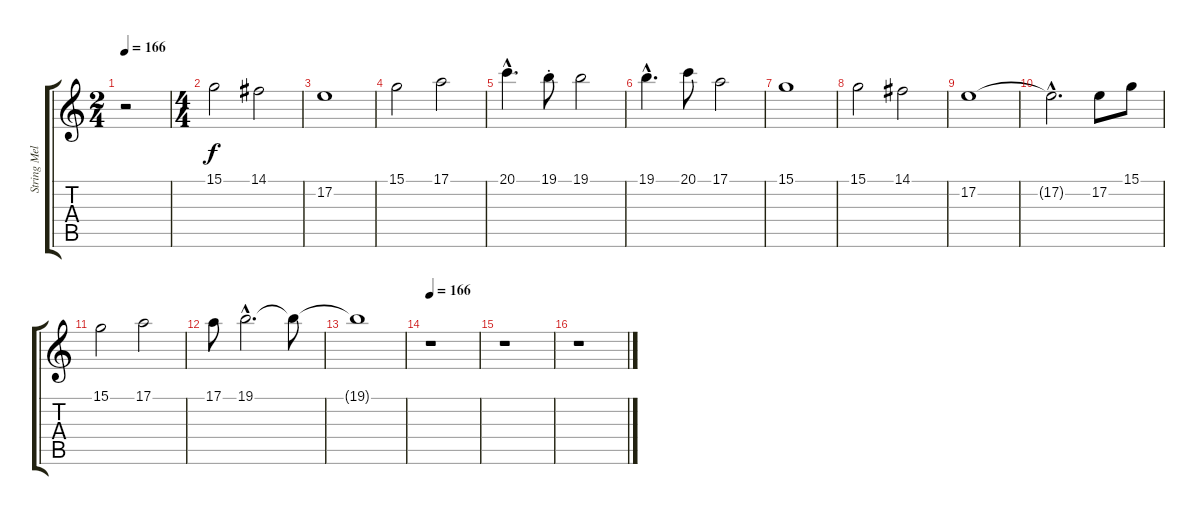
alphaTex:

\track ("String Melody" "String Mel") {instrument stringensemble1}
\staff {score tabs}
\tuning (E4 B3 G3 D3 A2 E2) {hide}
\ts (2 4)
\tempo 166
\tempo 120
\tempo 166
\clef g2
\ks c
r.2{dy f instrument stringensemble1} |
\ts (4 4)
15.1.2{volume 8 instrument flute} 14.1.2 |
17.2.1 |
15.1.2 17.1.2 |
20.1{hac}.4{d} 19.1{st}.8 19.1.2 |
19.1{hac}.4{d} 20.1.8 17.1.2 |
15.1.1 |
15.1.2 14.1.2 |
17.2.1 |
17.2{hac t}.2{d} 17.2.8 15.1.8 |
15.1.2 17.1.2 |
17.1.8 19.1{hac}.2{d} 19.1{t}.8 |
19.1{t}.1 |
\section ("" "")
\tempo 166
r.1 |
r.1 |
r.1
